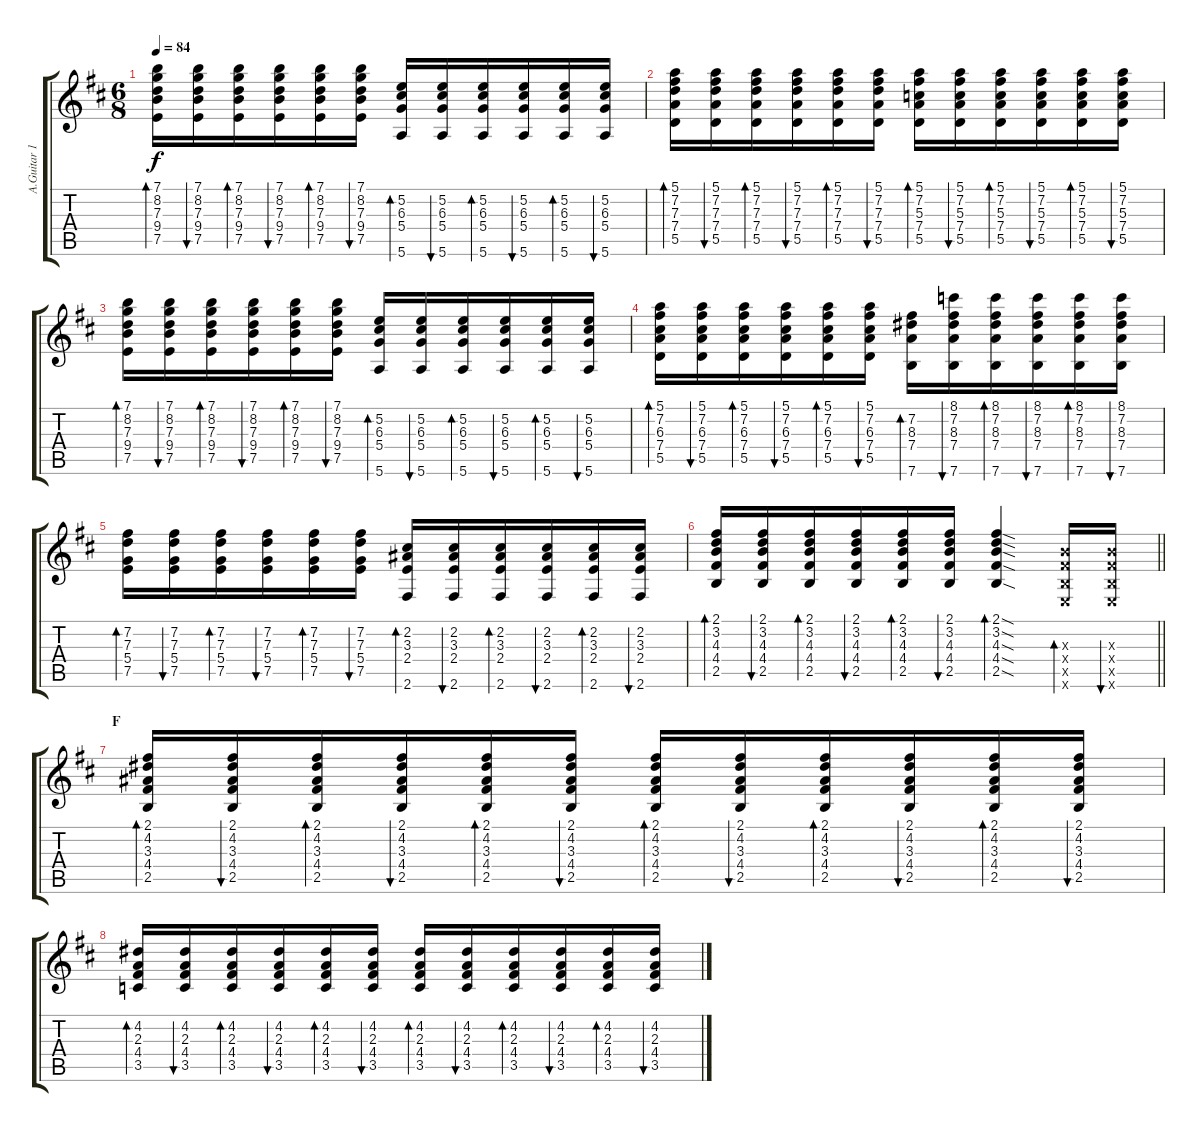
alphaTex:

\track ("A.Guitar 1" "A.Guitar 1") {instrument acousticguitarsteel}
\staff {score tabs}
\tuning (E4 B3 G3 D3 A2 E2) {hide}
\ts (6 8)
\tempo 84
\clef g2
\ks d
(7.1 8.2 7.3 9.4 7.5).16{bd 30 dy f} (7.1 8.2 7.3 9.4 7.5).16{bu 30} (7.1 8.2 7.3 9.4 7.5).16{bd 30} (7.1 8.2 7.3 9.4 7.5).16{bu 30} (7.1 8.2 7.3 9.4 7.5).16{bd 30} (7.1 8.2 7.3 9.4 7.5).16{bu 30} (5.2 6.3 5.4 5.6).16{bd 30} (5.2 6.3 5.4 5.6).16{bu 30} (5.2 6.3 5.4 5.6).16{bd 30} (5.2 6.3 5.4 5.6).16{bu 30} (5.2 6.3 5.4 5.6).16{bd 30} (5.2 6.3 5.4 5.6).16{bu 30} |
(5.1 7.2 7.3 7.4 5.5).16{bd 30} (5.1 7.2 7.3 7.4 5.5).16{bu 30} (5.1 7.2 7.3 7.4 5.5).16{bd 30} (5.1 7.2 7.3 7.4 5.5).16{bu 30} (5.1 7.2 7.3 7.4 5.5).16{bd 30} (5.1 7.2 7.3 7.4 5.5).16{bu 30} (5.1 7.2 5.3 7.4 5.5).16{bd 30} (5.1 7.2 5.3 7.4 5.5).16{bu 30} (5.1 7.2 5.3 7.4 5.5).16{bd 30} (5.1 7.2 5.3 7.4 5.5).16{bu 30} (5.1 7.2 5.3 7.4 5.5).16{bd 30} (5.1 7.2 5.3 7.4 5.5).16{bu 30} |
(7.1 8.2 7.3 9.4 7.5).16{bd 30} (7.1 8.2 7.3 9.4 7.5).16{bu 30} (7.1 8.2 7.3 9.4 7.5).16{bd 30} (7.1 8.2 7.3 9.4 7.5).16{bu 30} (7.1 8.2 7.3 9.4 7.5).16{bd 30} (7.1 8.2 7.3 9.4 7.5).16{bu 30} (5.2 6.3 5.4 5.6).16{bd 30} (5.2 6.3 5.4 5.6).16{bu 30} (5.2 6.3 5.4 5.6).16{bd 30} (5.2 6.3 5.4 5.6).16{bu 30} (5.2 6.3 5.4 5.6).16{bd 30} (5.2 6.3 5.4 5.6).16{bu 30} |
(5.1 7.2 6.3 7.4 5.5).16{bd 30} (5.1 7.2 6.3 7.4 5.5).16{bu 30} (5.1 7.2 6.3 7.4 5.5).16{bd 30} (5.1 7.2 6.3 7.4 5.5).16{bu 30} (5.1 7.2 6.3 7.4 5.5).16{bd 30} (5.1 7.2 6.3 7.4 5.5).16{bu 30} (7.2 8.3 7.4 7.6).16{bd 30} (8.1 7.2 8.3 7.4 7.6).16{bu 30} (8.1 7.2 8.3 7.4 7.6).16{bd 30} (8.1 7.2 8.3 7.4 7.6).16{bu 30} (8.1 7.2 8.3 7.4 7.6).16{bd 30} (8.1 7.2 8.3 7.4 7.6).16{bu 30} |
(7.2 7.3 5.4 7.5).16{bd 30} (7.2 7.3 5.4 7.5).16{bu 30} (7.2 7.3 5.4 7.5).16{bd 30} (7.2 7.3 5.4 7.5).16{bu 30} (7.2 7.3 5.4 7.5).16{bd 30} (7.2 7.3 5.4 7.5).16{bu 30} (2.2 3.3 2.4 2.6).16{bd 30} (2.2 3.3 2.4 2.6).16{bu 30} (2.2 3.3 2.4 2.6).16{bd 30} (2.2 3.3 2.4 2.6).16{bu 30} (2.2 3.3 2.4 2.6).16{bd 30} (2.2 3.3 2.4 2.6).16{bu 30} |
\barLineRight lightlight
(2.1 3.2 4.3 4.4 2.5).16{bd 30} (2.1 3.2 4.3 4.4 2.5).16{bu 30} (2.1 3.2 4.3 4.4 2.5).16{bd 30} (2.1 3.2 4.3 4.4 2.5).16{bu 30} (2.1 3.2 4.3 4.4 2.5).16{bd 30} (2.1 3.2 4.3 4.4 2.5).16{bu 30} (2.1{sod} 3.2{sod} 4.3{sod} 4.4{sod} 2.5{sod}).4{bd 30} (4.3{x} 4.4{x} 2.5{x} 0.6{x}).16{bd 30 volume 11} (4.3{x} 4.4{x} 2.5{x} 0.6{x}).16{bu 30} |
\section ("" "F")
(2.1 4.2 3.3 4.4 2.5).16{bd 30} (2.1 4.2 3.3 4.4 2.5).16{bu 30} (2.1 4.2 3.3 4.4 2.5).16{bd 30} (2.1 4.2 3.3 4.4 2.5).16{bu 30} (2.1 4.2 3.3 4.4 2.5).16{bd 30} (2.1 4.2 3.3 4.4 2.5).16{bu 30} (2.1 4.2 3.3 4.4 2.5).16{bd 30} (2.1 4.2 3.3 4.4 2.5).16{bu 30} (2.1 4.2 3.3 4.4 2.5).16{bd 30} (2.1 4.2 3.3 4.4 2.5).16{bu 30} (2.1 4.2 3.3 4.4 2.5).16{bd 30} (2.1 4.2 3.3 4.4 2.5).16{bu 30} |
(4.2 2.3 4.4 3.5).16{bd 30} (4.2 2.3 4.4 3.5).16{bu 30} (4.2 2.3 4.4 3.5).16{bd 30} (4.2 2.3 4.4 3.5).16{bu 30} (4.2 2.3 4.4 3.5).16{bd 30} (4.2 2.3 4.4 3.5).16{bu 30} (4.2 2.3 4.4 3.5).16{bd 30} (4.2 2.3 4.4 3.5).16{bu 30} (4.2 2.3 4.4 3.5).16{bd 30} (4.2 2.3 4.4 3.5).16{bu 30} (4.2 2.3 4.4 3.5).16{bd 30} (4.2 2.3 4.4 3.5).16{bu 30}
